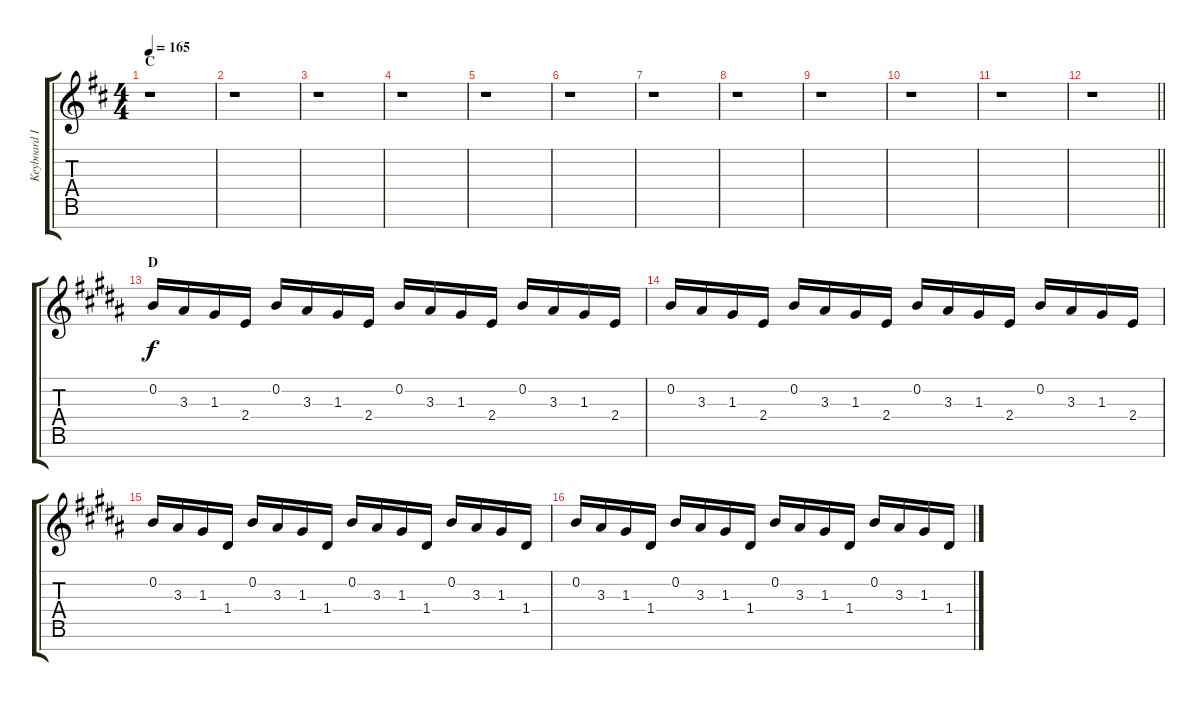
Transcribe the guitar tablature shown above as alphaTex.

\track ("Keyboard II" "Keyboard I") {instrument electricgrandpiano}
\staff {score tabs}
\tuning (E5 B4 G4 D4 A3 E3 B2) {hide}
\ts (4 4)
\section ("" "C")
\tempo 165
\clef g2
\ks d
r.1{dy f} |
r.1 |
r.1 |
r.1 |
r.1 |
r.1 |
r.1 |
r.1 |
r.1 |
r.1 |
r.1 |
\barLineRight lightlight
r.1 |
\section ("" "D")
\ks b
0.2.16 3.3.16 1.3.16 2.4.16 0.2.16 3.3.16 1.3.16 2.4.16 0.2.16 3.3.16 1.3.16 2.4.16 0.2.16 3.3.16 1.3.16 2.4.16 |
0.2.16 3.3.16 1.3.16 2.4.16 0.2.16 3.3.16 1.3.16 2.4.16 0.2.16 3.3.16 1.3.16 2.4.16 0.2.16 3.3.16 1.3.16 2.4.16 |
0.2.16 3.3.16 1.3.16 1.4.16 0.2.16 3.3.16 1.3.16 1.4.16 0.2.16 3.3.16 1.3.16 1.4.16 0.2.16 3.3.16 1.3.16 1.4.16 |
0.2.16 3.3.16 1.3.16 1.4.16 0.2.16 3.3.16 1.3.16 1.4.16 0.2.16 3.3.16 1.3.16 1.4.16 0.2.16 3.3.16 1.3.16 1.4.16
